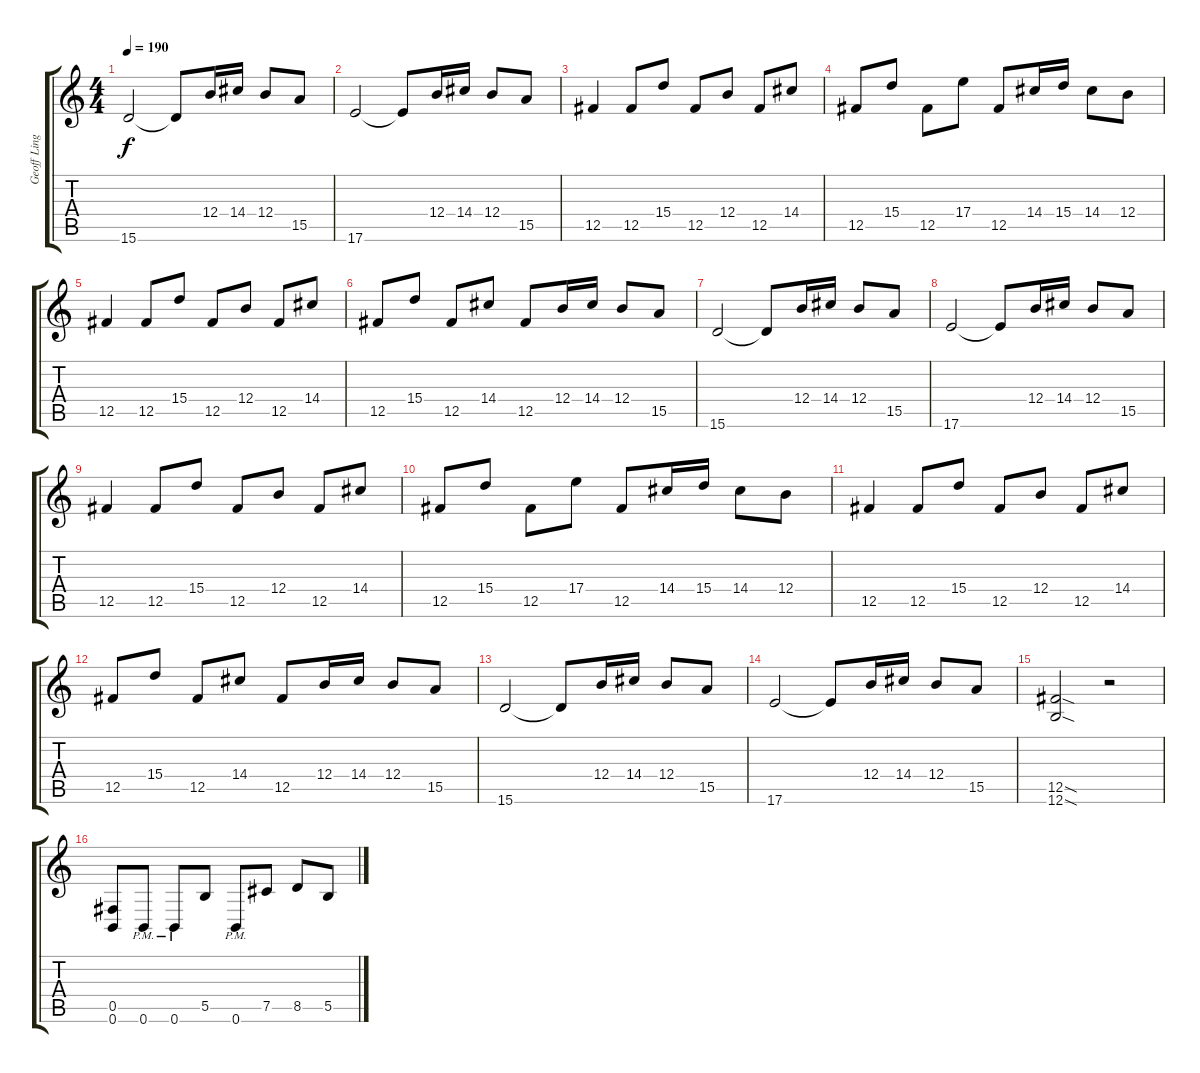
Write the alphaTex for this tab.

\track ("Geoff Ling" "Geoff Ling") {instrument distortionguitar}
\staff {score tabs}
\tuning (Db4 Ab3 E3 B2 Gb2 B1) {hide}
\ts (4 4)
\tempo 190
\clef g2
\ks c
15.6.2{dy f} 15.6{t}.8 12.4.16 14.4.16 12.4.8 15.5.8 |
17.6.2 17.6{t}.8 12.4.16 14.4.16 12.4.8 15.5.8 |
12.5.4 12.5.8 15.4.8 12.5.8 12.4.8 12.5.8 14.4.8 |
12.5.8 15.4.8 12.5.8 17.4.8 12.5.8 14.4.16 15.4.16 14.4.8 12.4.8 |
12.5.4 12.5.8 15.4.8 12.5.8 12.4.8 12.5.8 14.4.8 |
12.5.8 15.4.8 12.5.8 14.4.8 12.5.8 12.4.16 14.4.16 12.4.8 15.5.8 |
15.6.2 15.6{t}.8 12.4.16 14.4.16 12.4.8 15.5.8 |
17.6.2 17.6{t}.8 12.4.16 14.4.16 12.4.8 15.5.8 |
12.5.4 12.5.8 15.4.8 12.5.8 12.4.8 12.5.8 14.4.8 |
12.5.8 15.4.8 12.5.8 17.4.8 12.5.8 14.4.16 15.4.16 14.4.8 12.4.8 |
12.5.4 12.5.8 15.4.8 12.5.8 12.4.8 12.5.8 14.4.8 |
12.5.8 15.4.8 12.5.8 14.4.8 12.5.8 12.4.16 14.4.16 12.4.8 15.5.8 |
15.6.2 15.6{t}.8 12.4.16 14.4.16 12.4.8 15.5.8 |
17.6.2 17.6{t}.8 12.4.16 14.4.16 12.4.8 15.5.8 |
(12.5{sod} 12.6{sod}).2 r.2 |
(0.5 0.6).8 0.6{pm}.8 0.6{pm}.8 5.5.8 0.6{pm}.8 7.5.8 8.5.8 5.5.8
